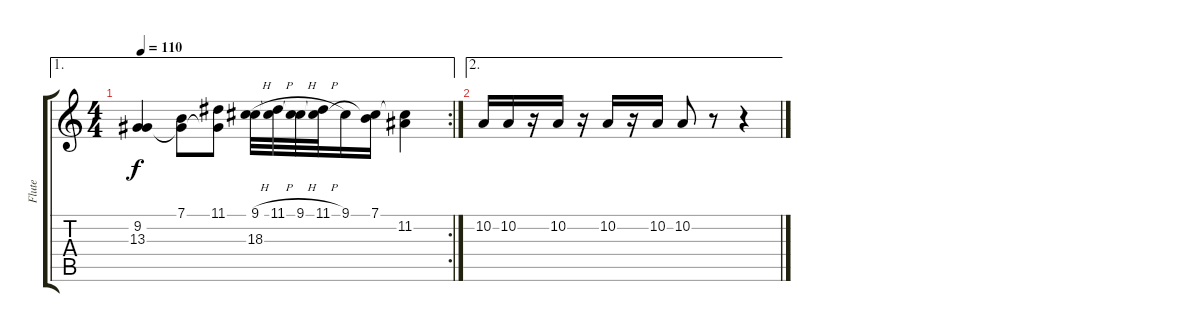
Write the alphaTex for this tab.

\track ("Flute" "Flute") {instrument flute}
\staff {score tabs}
\tuning (E4 B3 G3 D3 A2 E2) {hide}
\ae 1
\rc 2
\ts (4 4)
\tempo 110
\clef g2
\ks c
(9.2 13.3).4{dy f} (7.1 13.3{t}).8 (11.1 13.3{t}).8 (9.1{h} 18.3).32 (11.1{h} 18.3{t}).32 (9.1{h} 18.3{t}).32 (11.1{h} 18.3{t}).32 9.1.16 (7.1 18.3{t}).16 (11.2 18.3{t}).4 |
\ae 2
10.2.16 10.2.16 r.16 10.2.16 r.16 10.2.16 r.16 10.2.16 10.2.8 r.8 r.4
